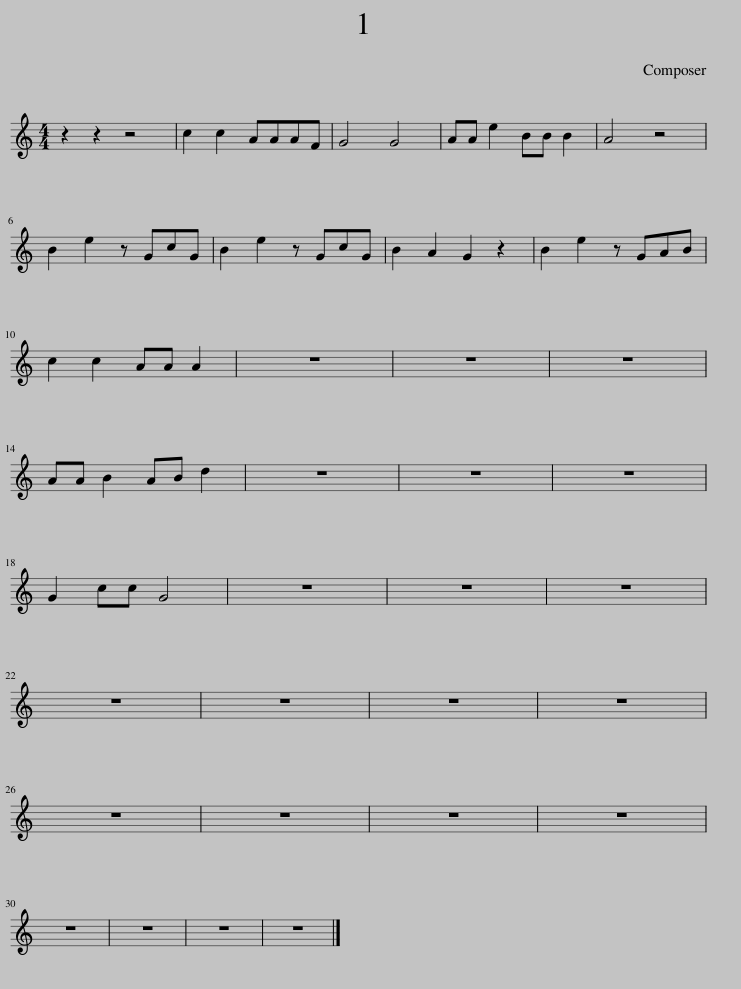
X:1
L:1/8
M:4/4
I:linebreak $
K:C
V:1 treble
V:1
 z2 z2 z4 | c2 c2 AAAF | G4 G4 | AA e2 BB B2 | A4 z4 |$ %5
 B2 e2 z GcG | B2 e2 z GcG | B2 A2 G2 z2 | B2 e2 z GAB |$ c2 c2 AA A2 | %10
 z8 | z8 | z8 |$ AA B2 AB d2 | z8 | %15
 z8 | z8 |$ G2 cc G4 | z8 | z8 | %20
 z8 |$ z8 | z8 | z8 | z8 |$ %25
 z8 | z8 | z8 | z8 |$ z8 | %30
 z8 | z8 | z8 |] %33
